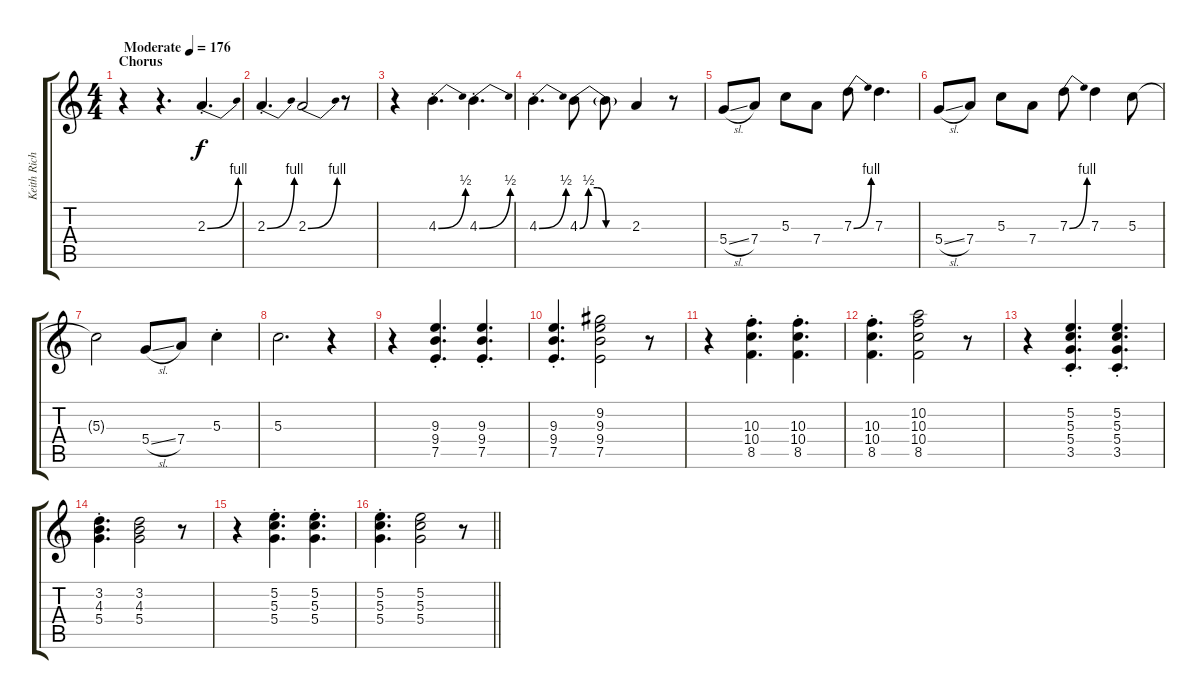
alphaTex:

\track ("Keith Richards" "Keith Rich") {instrument overdrivenguitar}
\staff {score tabs}
\tuning (E4 B3 G3 D3 A2 E2) {hide}
\ts (4 4)
\section ("" "Chorus")
\tempo (176 "Moderate")
\clef g2
\ks c
r.4{dy f instrument overdrivenguitar} r.4{d} 2.3{be (bend 0 0 60 4) st}.4{d} |
2.3{be (bend 0 0 60 4) st}.4{d} 2.3{be (bend 0 0 60 4)}.2 r.8 |
r.4 4.3{be (bend 0 0 60 2) st}.4{d} 4.3{be (bend 0 0 60 2) st}.4{d} |
4.3{be (bend 0 0 60 2) st}.4{d} 4.3{be (custom 0 0 10 2 20 2 30 0 60 0)}.8 4.3{t}.8 2.3.4 r.8 |
5.4{sl}.8 7.4.8 5.3.8 7.4.8 7.3{be (bend 0 0 60 4)}.8 7.3.4{d} |
5.4{sl}.8 7.4.8 5.3.8 7.4.8 7.3{be (bend 0 0 60 4)}.8 7.3.4 5.3.8 |
5.3{t}.2 5.4{sl}.8 7.4.8 5.3{st}.4 |
5.3.2{d} r.4 |
r.4 (9.3{st} 9.4{st} 7.5{st}).4{d} (9.3{st} 9.4{st} 7.5{st}).4{d} |
(9.3{st} 9.4{st} 7.5{st}).4{d} (9.2 9.3 9.4 7.5).2 r.8 |
r.4 (10.3{st} 10.4{st} 8.5{st}).4{d} (10.3{st} 10.4{st} 8.5{st}).4{d} |
(10.3{st} 10.4{st} 8.5{st}).4{d} (10.2 10.3 10.4 8.5).2 r.8 |
r.4 (5.2{st} 5.3{st} 5.4{st} 3.5{st}).4{d} (5.2{st} 5.3{st} 5.4{st} 3.5{st}).4{d} |
(3.2{st} 4.3{st} 5.4{st}).4{d} (3.2 4.3 5.4).2 r.8 |
r.4 (5.2{st} 5.3{st} 5.4{st}).4{d} (5.2{st} 5.3{st} 5.4{st}).4{d} |
\barLineRight lightlight
(5.2{st} 5.3{st} 5.4{st}).4{d} (5.2 5.3 5.4).2 r.8
